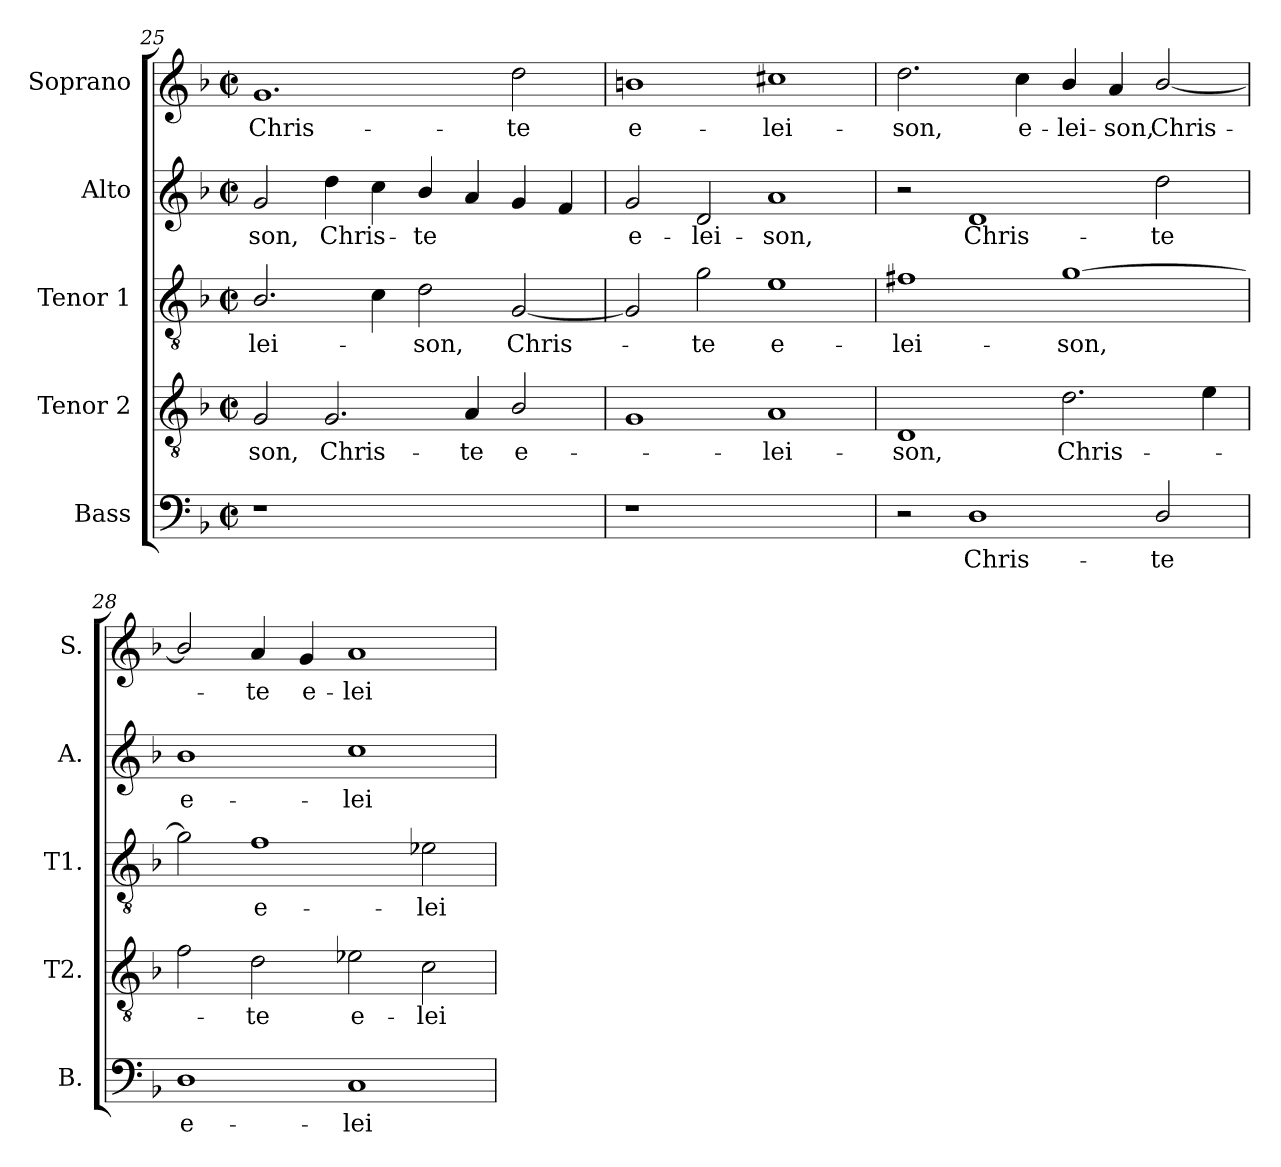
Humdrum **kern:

**kern	**text	**kern	**text	**kern	**text	**kern	**text	**kern	**text
*part5	*part5	*part4	*part4	*part3	*part3	*part2	*part2	*part1	*part1
*staff5	*staff5	*staff4	*staff4	*staff3	*staff3	*staff2	*staff2	*staff1	*staff1
*I"Bass	*	*I"Tenor 2	*	*I"Tenor 1	*	*I"Alto	*	*I"Soprano	*
*I'B.	*	*I'T2.	*	*I'T1.	*	*I'A.	*	*I'S.	*
*clefF4	*	*clefGv2	*	*clefGv2	*	*clefG2	*	*clefG2	*
*	*	*ITrd7c12	*	*ITrd7c12	*	*	*	*	*
*k[b-]	*	*k[b-]	*	*k[b-]	*	*k[b-]	*	*k[b-]	*
*F:	*	*F:	*	*F:	*	*F:	*	*F:	*
*M2/2	*	*M2/2	*	*M2/2	*	*M2/2	*	*M2/2	*
*met(c|)	*	*met(c|)	*	*met(c|)	*	*met(c|)	*	*met(c|)	*
=25	=25	=25	=25	=25	=25	=25	=25	=25	=25
!LO:N:vis=1	!	!	!	!	!	!	!	!	!
!	!	!	!LO:LY:b:color=#000000	!	!	!	!	!	!
!	!	!	!	!	!LO:LY:b:color=#000000	!	!	!	!
!	!	!	!	!	!	!	!LO:LY:b:color=#000000	!	!
!	!	!	!	!	!	!	!	!	!LO:LY:b:color=#000000
1r	.	2GGi/	-son,	2.BB-i/	-lei-	2gi/	-son,	1.gi	Chris-
!	!	!	!LO:LY:b:color=#000000	!	!	!	!	!	!
!	!	!	!	!	!	!	!LO:LY:b:color=#000000	!	!
.	.	2.GGi/	Chris-	.	.	4ddi\	Chris-	.	.
.	.	.	.	4Ci\	.	4cci\	.	.	.
!	!	!	!	!	!LO:LY:b:color=#000000	!	!	!	!
!	!	!	!	!	!	!	!LO:LY:b:color=#000000	!	!
1ryy	.	.	.	2Di\	-son,	4b-i/	-te	.	.
!	!	!	!LO:LY:b:color=#000000	!	!	!	!	!	!
.	.	4AAi/	-te	.	.	4ai/	.	.	.
!	!	!	!LO:LY:b:color=#000000	!	!	!	!	!	!
!	!	!	!	!	!LO:LY:b:color=#000000	!	!	!	!
!	!	!	!	!	!	!	!	!	!LO:LY:b:color=#000000
.	.	2BB-i/	e-	[<2GGi/	Chris-	4gi/	.	2ddi\	-te
.	.	.	.	.	.	4fi/	.	.	.
=26	=26	=26	=26	=26	=26	=26	=26	=26	=26
!LO:N:vis=1	!	!	!	!	!	!	!	!	!
!	!	!	!	!	!	!	!LO:LY:b:color=#000000	!	!
!	!	!	!	!	!	!	!	!	!LO:LY:b:color=#000000
1r	.	1GGi	.	2GGi/]	.	2gi/	e-	1bni	e-
!	!	!	!	!	!LO:LY:b:color=#000000	!	!	!	!
!	!	!	!	!	!	!	!LO:LY:b:color=#000000	!	!
.	.	.	.	2Gi\	-te	2di/	-lei-	.	.
!	!	!	!LO:LY:b:color=#000000	!	!	!	!	!	!
!	!	!	!	!	!LO:LY:b:color=#000000	!	!	!	!
!	!	!	!	!	!	!	!LO:LY:b:color=#000000	!	!
!	!	!	!	!	!	!	!	!	!LO:LY:b:color=#000000
1ryy	.	1AAi	-lei-	1Ei	e-	1ai	-son,	1cc#Xi	-lei-
=27	=27	=27	=27	=27	=27	=27	=27	=27	=27
!	!	!	!LO:LY:b:color=#000000	!	!	!	!	!	!
!	!	!	!	!	!LO:LY:b:color=#000000	!	!	!	!
!	!	!	!	!	!	!	!	!	!LO:LY:b:color=#000000
2r	.	1DDi	-son,	1F#Xi	-lei-	2r	.	2.ddi\	-son,
!	!LO:LY:b:color=#000000	!	!	!	!	!	!	!	!
!	!	!	!	!	!	!	!LO:LY:b:color=#000000	!	!
1Di	Chris-	.	.	.	.	1di	Chris-	.	.
!	!	!	!	!	!	!	!	!	!LO:LY:b:color=#000000
.	.	.	.	.	.	.	.	4cci\	e-
!	!	!	!LO:LY:b:color=#000000	!	!	!	!	!	!
!	!	!	!	!	!LO:LY:b:color=#000000	!	!	!	!
!	!	!	!	!	!	!	!	!	!LO:LY:b:color=#000000
.	.	2.Di\	Chris-	[>1Gi	-son,	.	.	4b-i/	-lei-
!	!	!	!	!	!	!	!	!	!LO:LY:b:color=#000000
.	.	.	.	.	.	.	.	4ai/	-son,
!	!LO:LY:b:color=#000000	!	!	!	!	!	!	!	!
!	!	!	!	!	!	!	!LO:LY:b:color=#000000	!	!
!	!	!	!	!	!	!	!	!	!LO:LY:b:color=#000000
2Di/	-te	.	.	.	.	2ddi\	-te	[<2b-i/	Chris-
.	.	4Ei\	.	.	.	.	.	.	.
!!LO:LB:g=z
=28	=28	=28	=28	=28	=28	=28	=28	=28	=28
!	!LO:LY:b:color=#000000	!	!	!	!	!	!	!	!
!	!	!	!	!	!	!	!LO:LY:b:color=#000000	!	!
1Di	e-	2Fi\	.	2Gi\]	.	1b-i	e-	2b-i/]	.
!	!	!	!LO:LY:b:color=#000000	!	!	!	!	!	!
!	!	!	!	!	!LO:LY:b:color=#000000	!	!	!	!
!	!	!	!	!	!	!	!	!	!LO:LY:b:color=#000000
.	.	2Di\	-te	1Fi	e-	.	.	4ai/	-te
!	!	!	!	!	!	!	!	!	!LO:LY:b:color=#000000
.	.	.	.	.	.	.	.	4gi/	e-
!	!LO:LY:b:color=#000000	!	!	!	!	!	!	!	!
!	!	!	!LO:LY:b:color=#000000	!	!	!	!	!	!
!	!	!	!	!	!	!	!LO:LY:b:color=#000000	!	!
!	!	!	!	!	!	!	!	!	!LO:LY:b:color=#000000
1Ci	-lei-	2E-Xi\	e-	.	.	1cci	-lei-	1ai	-lei-
!	!	!	!LO:LY:b:color=#000000	!	!	!	!	!	!
!	!	!	!	!	!LO:LY:b:color=#000000	!	!	!	!
.	.	2Ci\	-lei-	2E-Xi\	-lei-	.	.	.	.
=	=	=	=	=	=	=	=	=	=
*-	*-	*-	*-	*-	*-	*-	*-	*-	*-
